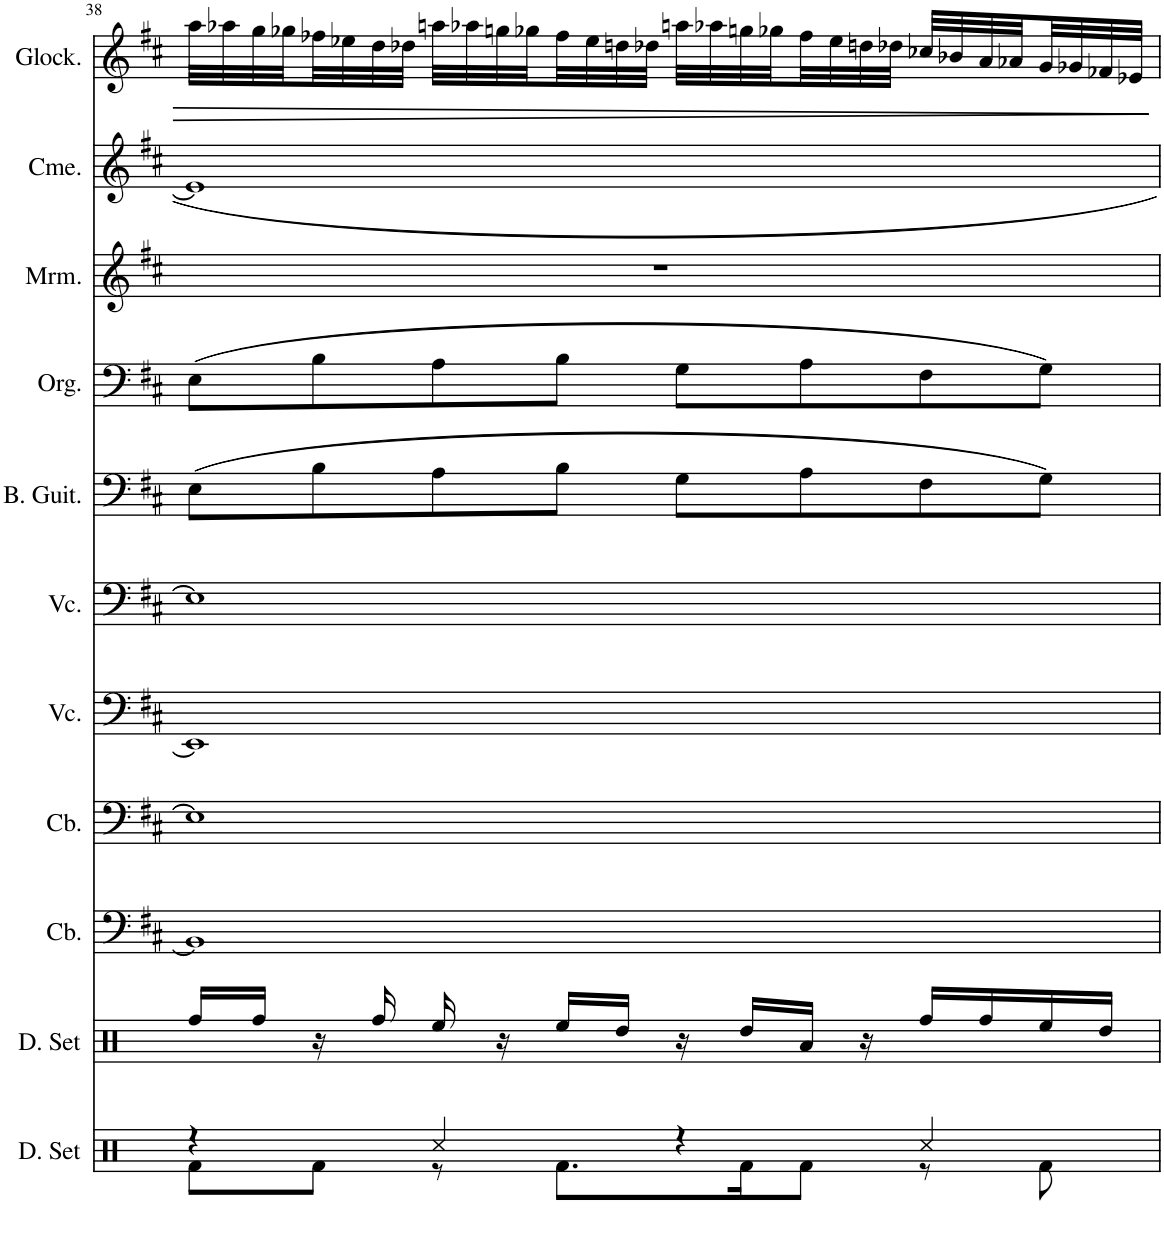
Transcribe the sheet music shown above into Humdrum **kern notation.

**kern	**kern	**kern	**kern	**kern	**kern	**kern	**kern	**kern	**kern	**kern
*part11	*part10	*part9	*part8	*part7	*part6	*part5	*part4	*part3	*part2	*part1
*staff11	*staff10	*staff9	*staff8	*staff7	*staff6	*staff5	*staff4	*staff3	*staff2	*staff1
*I"Drumset	*I"Drumset	*I"Contrabass	*I"Contrabass	*I"Violoncello	*I"Violoncello	*I"Bass Guitar	*I"Organ	*I"Marimba	*I"Chimes	*I"Glockenspiel
*I'D. Set	*I'D. Set	*I'Cb.	*I'Cb.	*I'Vc.	*I'Vc.	*I'B. Guit.	*I'Org.	*I'Mrm.	*I'Cme.	*I'Glock.
!!LO:PB:g=z
*clefX	*clefX	*clefF4	*clefF4	*clefF4	*clefF4	*clefF4	*clefF4	*clefG2	*clefG2	*clefG2
*	*	*Trd7c12	*Trd7c12	*	*	*Trd7c12	*	*	*	*Trd-14c-24
*k[]	*k[]	*k[f#c#]	*k[f#c#]	*k[f#c#]	*k[f#c#]	*k[f#c#]	*k[f#c#]	*k[f#c#]	*k[f#c#]	*k[f#c#]
*M4/4	*M4/4	*M4/4	*M4/4	*M4/4	*M4/4	*M4/4	*M4/4	*M4/4	*M4/4	*M4/4
=38	=38	=38	=38	=38	=38	=38	=38	=38	=38	=38
*^	*	*	*	*	*	*	*	*	*	*
4r	8Rf\L	16Rff/LL	1BB]	1E]	1EE]	1E]	(8E\L	(8E\L	1r	1e]	32aa\LLL
.	.	.	.	.	.	.	.	.	.	.	32aa-X\
.	.	16Rff/JJ	.	.	.	.	.	.	.	.	32gg\
.	.	.	.	.	.	.	.	.	.	.	32gg-X\
.	8Rf\J	16r	.	.	.	.	8B\	8B\	.	.	32ff-X\
.	.	.	.	.	.	.	.	.	.	.	32ee-X\
.	.	16Rff/	.	.	.	.	.	.	.	.	32dd\
.	.	.	.	.	.	.	.	.	.	.	32dd-X\JJJ
4Rcc/	8r	16Ree/	.	.	.	.	8A\	8A\	.	.	32aan\LLL
.	.	.	.	.	.	.	.	.	.	.	32aa-X\
.	.	16r	.	.	.	.	.	.	.	.	32ggn\
.	.	.	.	.	.	.	.	.	.	.	32gg-X\
.	8.Rf\L	16Ree/LL	.	.	.	.	8B\J	8B\J	.	.	32ff-\
.	.	.	.	.	.	.	.	.	.	.	32ee-\
.	.	16Rdd/JJ	.	.	.	.	.	.	.	.	32ddn\
.	.	.	.	.	.	.	.	.	.	.	32dd-X\JJJ
4r	.	16r	.	.	.	.	8G\L	8G\L	.	.	32aan\LLL
.	.	.	.	.	.	.	.	.	.	.	32aa-X\
.	16Rf\K	16Rdd/LL	.	.	.	.	.	.	.	.	32ggn\
.	.	.	.	.	.	.	.	.	.	.	32gg-X\
.	8Rf\J	16Ra/JJ	.	.	.	.	8A\	8A\	.	.	32ff-\
.	.	.	.	.	.	.	.	.	.	.	32ee-\
.	.	16r	.	.	.	.	.	.	.	.	32ddn\
.	.	.	.	.	.	.	.	.	.	.	32dd-X\JJJ
4Rcc/	8r	16Rff/LL	.	.	.	.	8F#\	8F#\	.	.	32cc-X/LLL
.	.	.	.	.	.	.	.	.	.	.	32b-X/
.	.	16Rff/	.	.	.	.	.	.	.	.	32a/
.	.	.	.	.	.	.	.	.	.	.	32a-X/
.	8Rf\	16Ree/	.	.	.	.	8G\J)	8G\J)	.	.	32g/
.	.	.	.	.	.	.	.	.	.	.	32g-X/
.	.	16Rdd/JJ	.	.	.	.	.	.	.	.	32f-X/
.	.	.	.	.	.	.	.	.	.	.	32e-X/JJJ
*v	*v	*	*	*	*	*	*	*	*	*	*
=	=	=	=	=	=	=	=	=	=	=
*-	*-	*-	*-	*-	*-	*-	*-	*-	*-	*-
